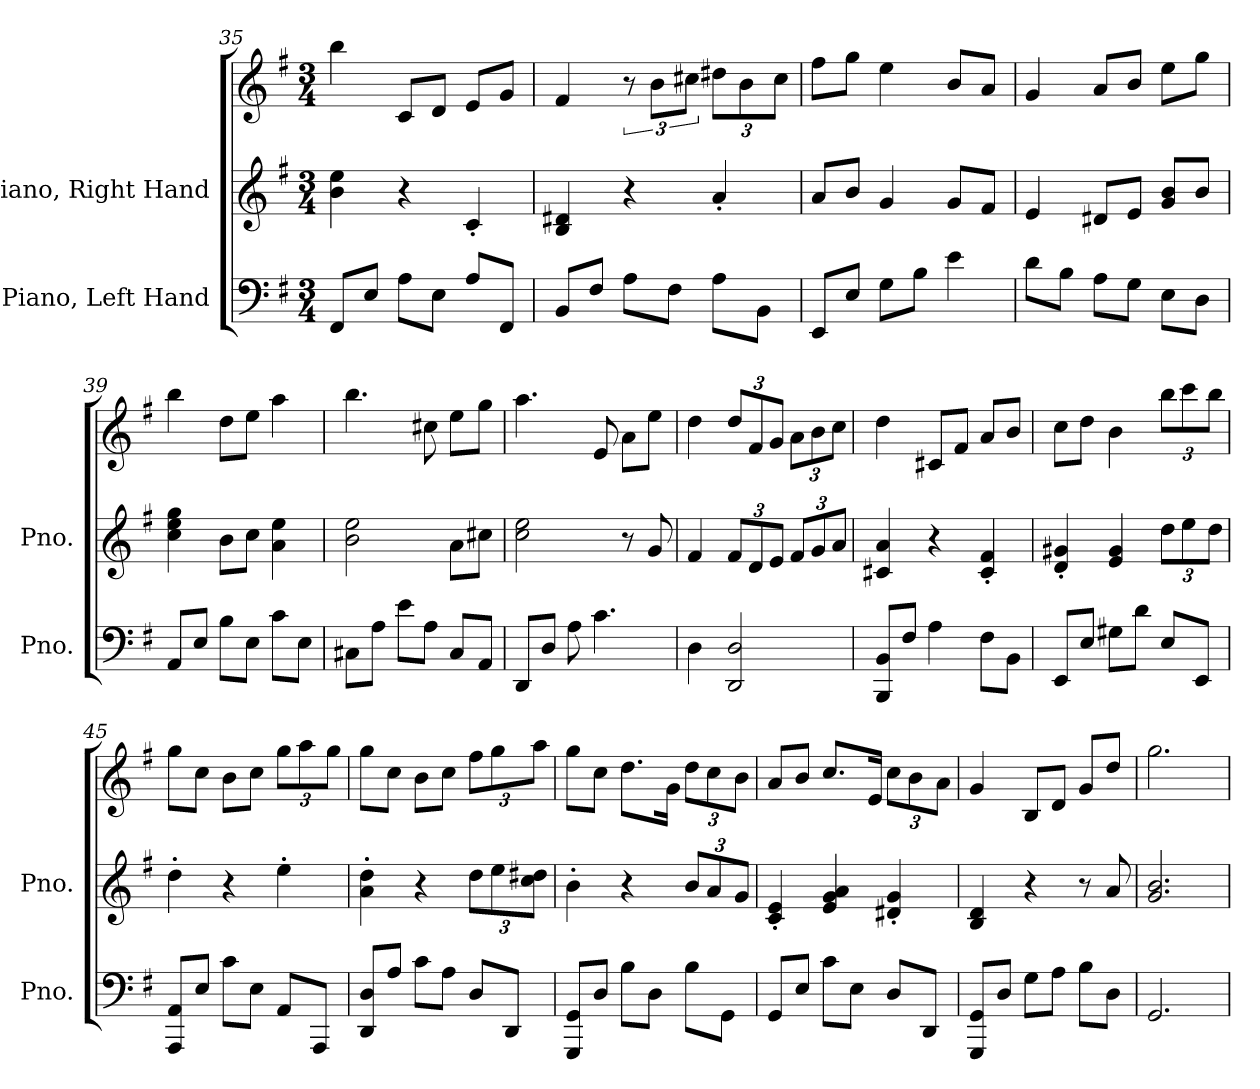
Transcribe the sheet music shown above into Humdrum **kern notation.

**kern	**kern	**kern
*part2	*part1	*part1
*staff3	*staff2	*staff1
*I"Piano, Left Hand	*I"Piano, Right Hand	*
*I'Pno.	*I'Pno.	*
*clefF4	*clefG2	*clefG2
*k[f#]	*k[f#]	*k[f#]
*M3/4	*M3/4	*M3/4
=35	=35	=35
8FF#/L	4b\ 4ee\	4bb\
8E/J	.	.
8A\L	4r	8c/L
8E\J	.	8d/J
8A/L	4c'/	8e/L
8FF#/J	.	8g/J
=36	=36	=36
8BB/L	4B/ 4d#X/	4f#/
8F#/J	.	.
8A\L	4r	12r
.	.	12b\L
8F#\J	.	.
.	.	12cc#X\J
*	*	*Xbrackettup
8A\L	4a'/	12dd#X\L
.	.	12b\
8BB\J	.	.
.	.	12cc#\J
=37	=37	=37
8EE/L	8a/L	8ff#\L
8E/J	8b/J	8gg\J
8G\L	4g/	4ee\
8B\J	.	.
4e\	8g/L	8b/L
.	8f#/J	8a/J
=38	=38	=38
8d\L	4e/	4g/
8B\J	.	.
8A\L	8d#X/L	8a/L
8G\J	8e/J	8b/J
8E\L	8g/ 8b/L	8ee\L
8D\J	8b/J	8gg\J
!!LO:LB:g=z
=39	=39	=39
8AA/L	4cc\ 4ee\ 4gg\	4bb\
8E/J	.	.
8B\L	8b\L	8dd\L
8E\J	8cc\J	8ee\J
8c\L	4a\ 4ee\	4aa\
8E\J	.	.
=40	=40	=40
8C#X\L	2b\ 2ee\	4.bb\
8A\J	.	.
8e\L	.	.
8A\J	.	8cc#X\
8C#/L	8a\L	8ee\L
8AA/J	8cc#X\J	8gg\J
=41	=41	=41
8DD/L	2cc\ 2ee\	4.aa\
8D/J	.	.
8A\	.	.
4.c\	.	8e/
.	8r	8a\L
.	8g/	8ee\J
=42	=42	=42
4D\	4f#/	4dd\
*	*Xbrackettup	*
2DD/ 2D/	12f#/L	12dd/L
.	12d/	12f#/
.	12e/J	12g/J
.	12f#/L	12a\L
.	12g/	12b\
.	12a/J	12cc\J
=43	=43	=43
8BBB/ 8BB/L	4c#X/ 4a/	4dd\
8F#/J	.	.
4A\	4r	8c#X/L
.	.	8f#/J
8F#\L	4c#/' 4f#/'	8a/L
8BB\J	.	8b/J
!!LO:LB:g=z
=44	=44	=44
8EE/L	4d/' 4g#X/'	8cc\L
8E/J	.	8dd\J
8G#X\L	4e/ 4g#/	4b\
8d\J	.	.
8E/L	12dd\L	12bb\L
.	12ee\	12ccc\
8EE/J	.	.
.	12dd\J	12bb\J
=45	=45	=45
8AAA/ 8AA/L	4dd'\	8gg\L
8E/J	.	8cc\J
8c\L	4r	8b\L
8E\J	.	8cc\J
8AA/L	4ee'\	12gg\L
.	.	12aa\
8AAA/J	.	.
.	.	12gg\J
=46	=46	=46
8DD/ 8D/L	4a\' 4dd\'	8gg\L
8A/J	.	8cc\J
8c\L	4r	8b\L
8A\J	.	8cc\J
8D/L	12dd\L	12ff#\L
.	12ee\	12gg\
8DD/J	.	.
.	12cc\ 12dd#X\J	12aa\J
=47	=47	=47
8GGG/ 8GG/L	4b'\	8gg\L
8D/J	.	8cc\J
8B\L	4r	8.dd\L
8D\J	.	.
.	.	16g\Jk
8B\L	12b/L	12dd\L
.	12a/	12cc\
8GG\J	.	.
.	12g/J	12b\J
!!LO:LB:g=z
=48	=48	=48
8GG/L	4c/' 4e/'	8a/L
8E/J	.	8b/J
8c\L	4e/ 4g/ 4a/	8.cc/L
8E\J	.	.
.	.	16e/Jk
8D/L	4d#X/' 4g/'	12cc\L
.	.	12b\
8DD/J	.	.
.	.	12a\J
=49	=49	=49
8GGG/ 8GG/L	4B/ 4d/	4g/
8D/J	.	.
8G\L	4r	8B/L
8A\J	.	8d/J
8B\L	8r	8g/L
8D\J	8a/	8dd/J
=50	=50	=50
2.GG/	2.g/ 2.b/	2.gg\
=	=	=
*-	*-	*-
